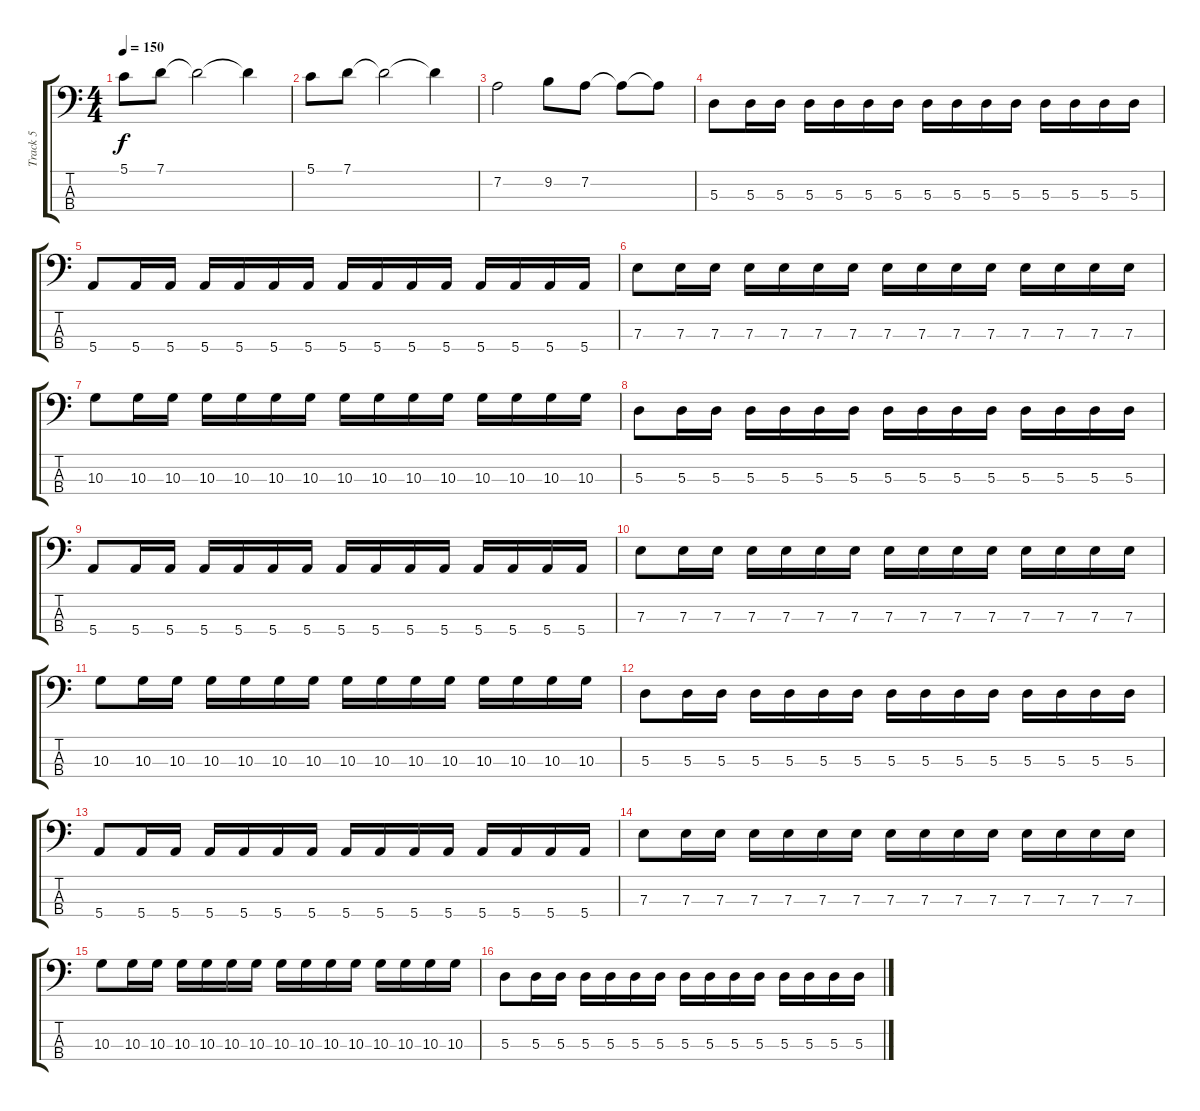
\track ("Track 5" "Track 5") {instrument electricbassfinger}
\staff {score tabs}
\tuning (G2 D2 A1 E1) {hide}
\ts (4 4)
\tempo 150
\clef f4
\ks c
5.1.8{dy f} 7.1.8 7.1{t}.2 7.1{t}.4 |
5.1.8 7.1.8 7.1{t}.2 7.1{t}.4 |
7.2.2 9.2.8 7.2.8 7.2{t}.8 7.2{t}.8 |
5.3.8 5.3.16 5.3.16 5.3.16 5.3.16 5.3.16 5.3.16 5.3.16 5.3.16 5.3.16 5.3.16 5.3.16 5.3.16 5.3.16 5.3.16 |
5.4.8 5.4.16 5.4.16 5.4.16 5.4.16 5.4.16 5.4.16 5.4.16 5.4.16 5.4.16 5.4.16 5.4.16 5.4.16 5.4.16 5.4.16 |
7.3.8 7.3.16 7.3.16 7.3.16 7.3.16 7.3.16 7.3.16 7.3.16 7.3.16 7.3.16 7.3.16 7.3.16 7.3.16 7.3.16 7.3.16 |
10.3.8 10.3.16 10.3.16 10.3.16 10.3.16 10.3.16 10.3.16 10.3.16 10.3.16 10.3.16 10.3.16 10.3.16 10.3.16 10.3.16 10.3.16 |
5.3.8 5.3.16 5.3.16 5.3.16 5.3.16 5.3.16 5.3.16 5.3.16 5.3.16 5.3.16 5.3.16 5.3.16 5.3.16 5.3.16 5.3.16 |
5.4.8 5.4.16 5.4.16 5.4.16 5.4.16 5.4.16 5.4.16 5.4.16 5.4.16 5.4.16 5.4.16 5.4.16 5.4.16 5.4.16 5.4.16 |
7.3.8 7.3.16 7.3.16 7.3.16 7.3.16 7.3.16 7.3.16 7.3.16 7.3.16 7.3.16 7.3.16 7.3.16 7.3.16 7.3.16 7.3.16 |
10.3.8 10.3.16 10.3.16 10.3.16 10.3.16 10.3.16 10.3.16 10.3.16 10.3.16 10.3.16 10.3.16 10.3.16 10.3.16 10.3.16 10.3.16 |
5.3.8 5.3.16 5.3.16 5.3.16 5.3.16 5.3.16 5.3.16 5.3.16 5.3.16 5.3.16 5.3.16 5.3.16 5.3.16 5.3.16 5.3.16 |
5.4.8 5.4.16 5.4.16 5.4.16 5.4.16 5.4.16 5.4.16 5.4.16 5.4.16 5.4.16 5.4.16 5.4.16 5.4.16 5.4.16 5.4.16 |
7.3.8 7.3.16 7.3.16 7.3.16 7.3.16 7.3.16 7.3.16 7.3.16 7.3.16 7.3.16 7.3.16 7.3.16 7.3.16 7.3.16 7.3.16 |
10.3.8 10.3.16 10.3.16 10.3.16 10.3.16 10.3.16 10.3.16 10.3.16 10.3.16 10.3.16 10.3.16 10.3.16 10.3.16 10.3.16 10.3.16 |
5.3.8 5.3.16 5.3.16 5.3.16 5.3.16 5.3.16 5.3.16 5.3.16 5.3.16 5.3.16 5.3.16 5.3.16 5.3.16 5.3.16 5.3.16
